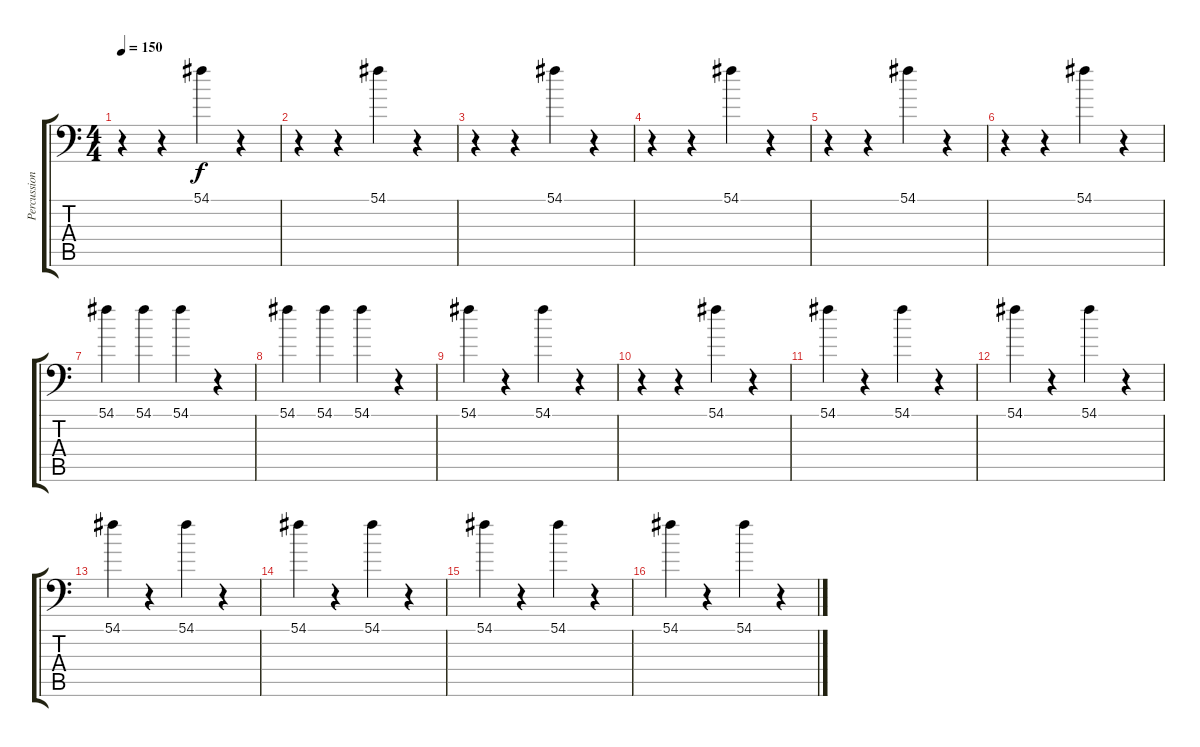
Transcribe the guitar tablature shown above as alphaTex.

\track ("Percussion" "Percussion") {instrument acousticgrandpiano}
\staff {score tabs}
\tuning (C-1 C-1 C-1 C-1 C-1 C-1) {hide}
\ts (4 4)
\tempo 150
\clef f4
\ks c
r.4{dy f} r.4 54.1.4 r.4 |
r.4 r.4 54.1.4 r.4 |
r.4 r.4 54.1.4 r.4 |
r.4 r.4 54.1.4 r.4 |
r.4 r.4 54.1.4 r.4 |
r.4 r.4 54.1.4 r.4 |
54.1.4 54.1.4 54.1.4 r.4 |
54.1.4 54.1.4 54.1.4 r.4 |
54.1.4 r.4 54.1.4 r.4 |
r.4 r.4 54.1.4 r.4 |
54.1.4 r.4 54.1.4 r.4 |
54.1.4 r.4 54.1.4 r.4 |
54.1.4 r.4 54.1.4 r.4 |
54.1.4 r.4 54.1.4 r.4 |
54.1.4 r.4 54.1.4 r.4 |
54.1.4 r.4 54.1.4 r.4
